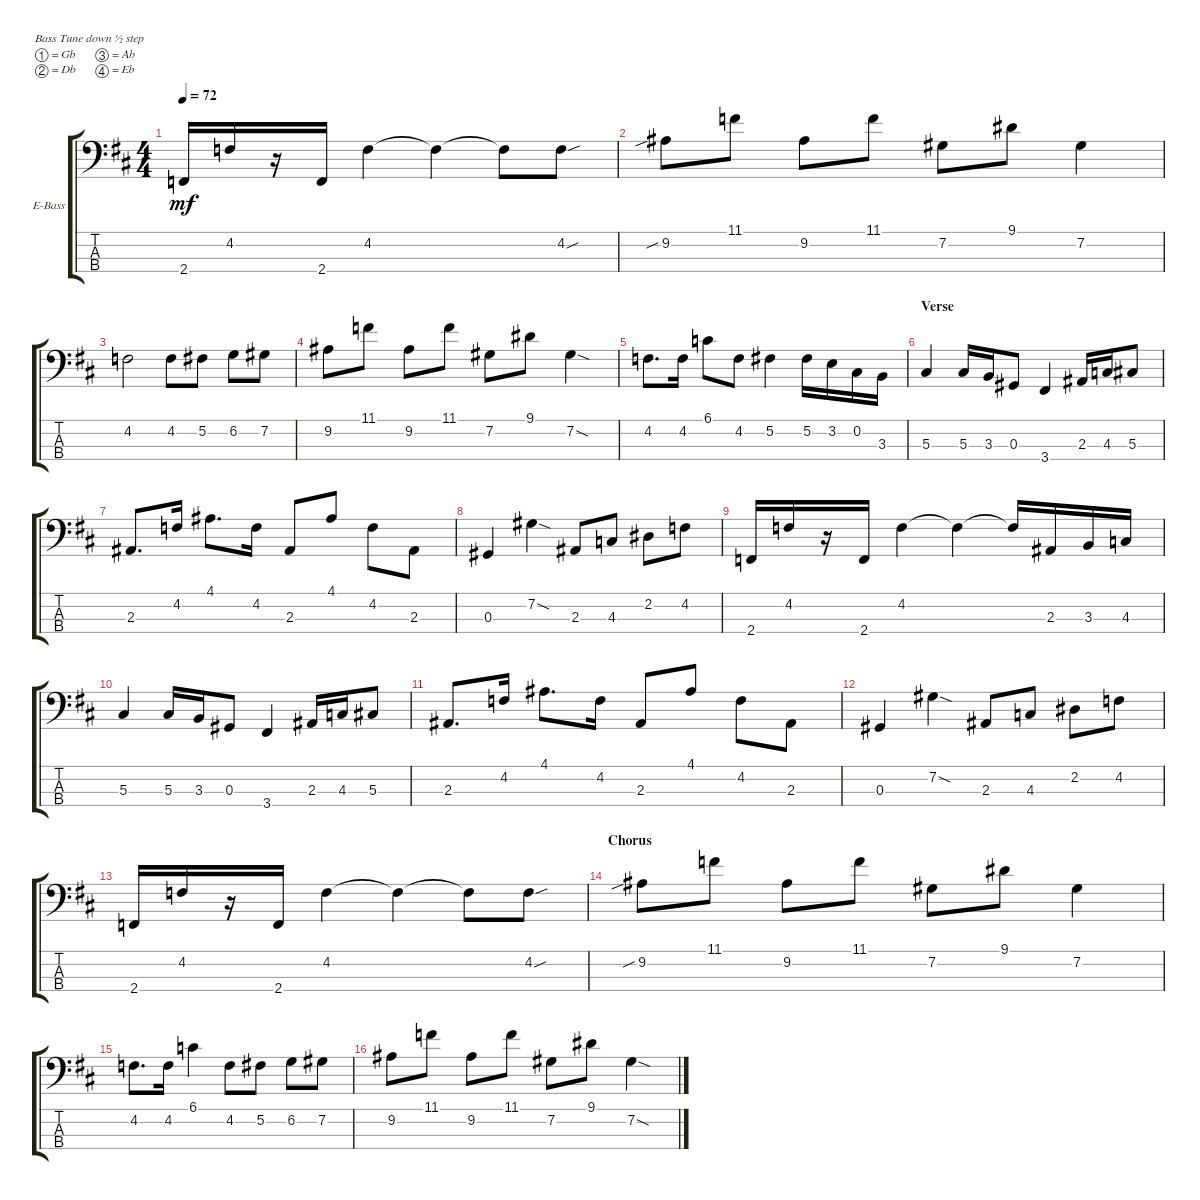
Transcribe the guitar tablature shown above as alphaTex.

\defaultSystemsLayout 4
\bracketExtendMode groupsimilarinstruments
\firstSystemTrackNameOrientation horizontal
\otherSystemsTrackNameOrientation horizontal
\track ("GENE SIMMONS" "E-Bass") {instrument electricbassfinger}
\staff {score tabs}
\tuning (Gb2 Db2 Ab1 Eb1)
\ts (4 4)
\tempo 72
\clef f4
\scale
0.333333
\ks d
2.4.16{dy mf} 4.2.16 r.16 2.4.16 4.2.4 4.2{t}.4 4.2{t}.8 4.2{sou}.8 |
\scale
0.333333 9.2{sib}.8 11.1.8 9.2.8 11.1.8 7.2.8 9.1.8 7.2.4 |
\scale
0.333333 4.2.2 4.2.8 5.2.8 6.2.8 7.2.8 |
\scale
0.333333 9.2.8 11.1.8 9.2.8 11.1.8 7.2.8 9.1.8 7.2{sod}.4 |
\scale
0.333333 4.2.8{d} 4.2.16 6.1.8 4.2.8 5.2.4 5.2.16 3.2.16 0.2.16 3.3.16 |
\section ("" "Verse")
\scale
0.333333 5.3.4 5.3.16 3.3.16 0.3.8 3.4.4 2.3.16 4.3.16 5.3.8 |
\scale
0.333333 2.3.8{d} 4.2.16 4.1.8{d} 4.2.16 2.3.8 4.1.8 4.2.8{beam invert} 2.3.8 |
\scale
0.333333 0.3.4 7.2{sod}.4 2.3.8 4.3.8 2.2.8 4.2.8 |
\scale
0.333333 2.4.16 4.2.16 r.16 2.4.16 4.2.4 4.2{t}.4 4.2{t}.16 2.3.16 3.3.16 4.3.16 |
\scale
0.333333 5.3.4 5.3.16 3.3.16 0.3.8 3.4.4 2.3.16 4.3.16 5.3.8 |
\scale
0.333333 2.3.8{d} 4.2.16 4.1.8{d} 4.2.16 2.3.8 4.1.8 4.2.8{beam invert} 2.3.8 |
\scale
0.333333 0.3.4 7.2{sod}.4 2.3.8 4.3.8 2.2.8 4.2.8 |
\scale
0.333333 2.4.16 4.2.16 r.16 2.4.16 4.2.4 4.2{t}.4 4.2{t}.8 4.2{sou}.8 |
\section ("" "Chorus")
\scale
0.333333 9.2{sib}.8 11.1.8 9.2.8 11.1.8 7.2.8 9.1.8 7.2.4 |
\scale
0.333333 4.2.8{d} 4.2.16 6.1.4 4.2.8 5.2.8 6.2.8 7.2.8 |
\scale
0.333333 9.2.8 11.1.8 9.2.8 11.1.8 7.2.8 9.1.8 7.2{sod}.4
